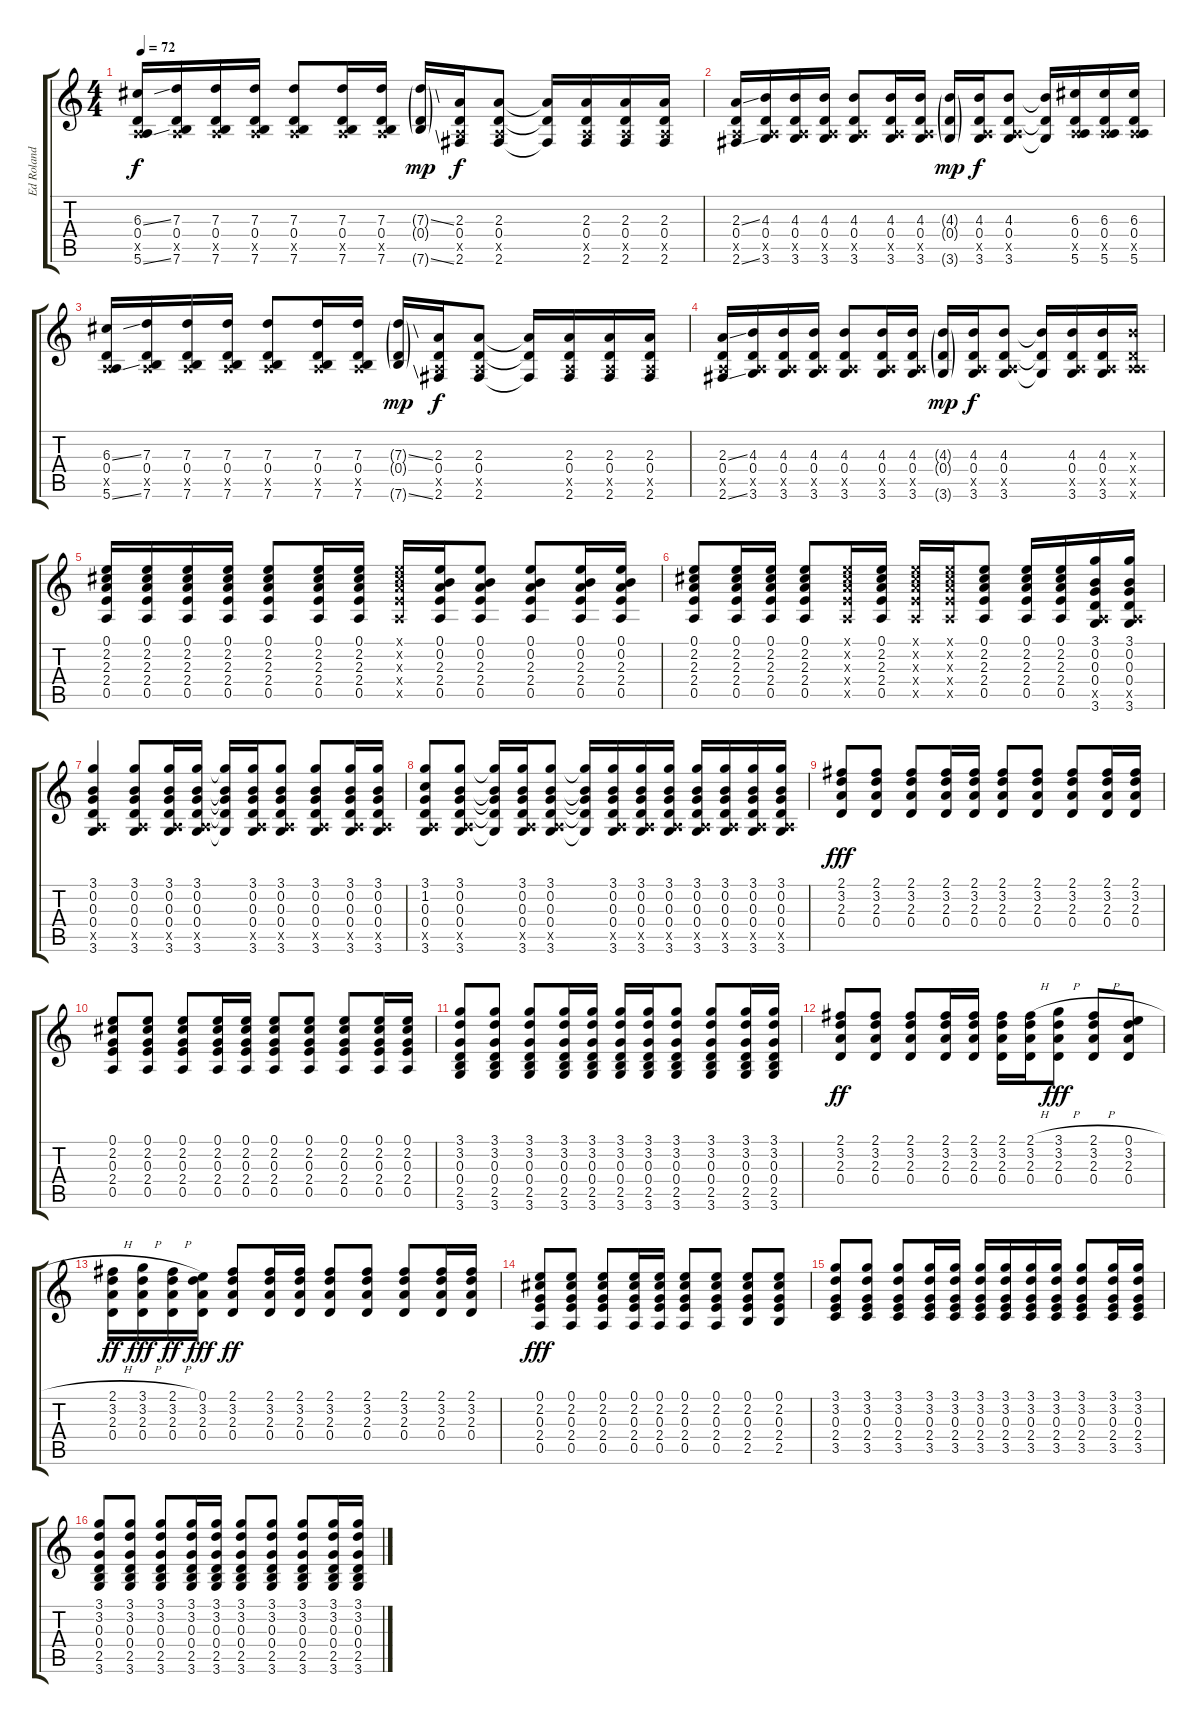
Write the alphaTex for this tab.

\track ("Ed Roland" "Ed Roland") {instrument acousticguitarsteel}
\staff {score tabs}
\tuning (E4 B3 G3 D3 A2 E2) {hide}
\ts (4 4)
\tempo 72
\clef g2
\ks c
(6.3{ss} 0.4 0.5{x} 5.6{ss}).16{dy f} (7.3 0.4 0.5{x} 7.6).16 (7.3 0.4 0.5{x} 7.6).16 (7.3 0.4 0.5{x} 7.6).16 (7.3 0.4 0.5{x} 7.6).8 (7.3 0.4 0.5{x} 7.6).16 (7.3 0.4 0.5{x} 7.6).16 (7.3{ss g} 0.4{g} 7.6{ss g}).16{dy mp} (2.3 0.4 0.5{x} 2.6).16{dy f} (2.3 0.4 0.5{x} 2.6).8 (2.3{t} 0.4{t} 2.6{t}).16 (2.3 0.4 0.5{x} 2.6).16 (2.3 0.4 0.5{x} 2.6).16 (2.3 0.4 0.5{x} 2.6).16 |
(2.3{ss} 0.4 0.5{x} 2.6{ss}).16 (4.3 0.4 0.5{x} 3.6).16 (4.3 0.4 0.5{x} 3.6).16 (4.3 0.4 0.5{x} 3.6).16 (4.3 0.4 0.5{x} 3.6).8 (4.3 0.4 0.5{x} 3.6).16 (4.3 0.4 0.5{x} 3.6).16 (4.3{g} 0.4{g} 3.6{g}).16{dy mp} (4.3 0.4 0.5{x} 3.6).16{dy f} (4.3 0.4 0.5{x} 3.6).8 (4.3{t} 0.4{t} 3.6{t}).16 (6.3 0.4 0.5{x} 5.6).16 (6.3 0.4 0.5{x} 5.6).16 (6.3 0.4 0.5{x} 5.6).16 |
(6.3{ss} 0.4 0.5{x} 5.6{ss}).16 (7.3 0.4 0.5{x} 7.6).16 (7.3 0.4 0.5{x} 7.6).16 (7.3 0.4 0.5{x} 7.6).16 (7.3 0.4 0.5{x} 7.6).8 (7.3 0.4 0.5{x} 7.6).16 (7.3 0.4 0.5{x} 7.6).16 (7.3{ss g} 0.4{g} 7.6{ss g}).16{dy mp} (2.3 0.4 0.5{x} 2.6).16{dy f} (2.3 0.4 0.5{x} 2.6).8 (2.3{t} 0.4{t} 2.6{t}).16 (2.3 0.4 0.5{x} 2.6).16 (2.3 0.4 0.5{x} 2.6).16 (2.3 0.4 0.5{x} 2.6).16 |
(2.3{ss} 0.4 0.5{x} 2.6{ss}).16 (4.3 0.4 0.5{x} 3.6).16 (4.3 0.4 0.5{x} 3.6).16 (4.3 0.4 0.5{x} 3.6).16 (4.3 0.4 0.5{x} 3.6).8 (4.3 0.4 0.5{x} 3.6).16 (4.3 0.4 0.5{x} 3.6).16 (4.3{g} 0.4{g} 3.6{g}).16{dy mp} (4.3 0.4 0.5{x} 3.6).16{dy f} (4.3 0.4 0.5{x} 3.6).8 (4.3{t} 0.4{t} 3.6{t}).16 (4.3 0.4 0.5{x} 3.6).16 (4.3 0.4 0.5{x} 3.6).16 (4.3{x} 0.4{x} 0.5{x} 5.6{x}).16 |
(0.1 2.2 2.3 2.4 0.5).16 (0.1 2.2 2.3 2.4 0.5).16 (0.1 2.2 2.3 2.4 0.5).16 (0.1 2.2 2.3 2.4 0.5).16 (0.1 2.2 2.3 2.4 0.5).8 (0.1 2.2 2.3 2.4 0.5).16 (0.1 2.2 2.3 2.4 0.5).16 (0.1{x} 2.2{x} 2.3{x} 2.4{x} 0.5{x}).16 (0.1 0.2 2.3 2.4 0.5).16 (0.1 0.2 2.3 2.4 0.5).8 (0.1 0.2 2.3 2.4 0.5).8 (0.1 0.2 2.3 2.4 0.5).16 (0.1 0.2 2.3 2.4 0.5).16 |
(0.1 2.2 2.3 2.4 0.5).8 (0.1 2.2 2.3 2.4 0.5).16 (0.1 2.2 2.3 2.4 0.5).16 (0.1 2.2 2.3 2.4 0.5).8 (0.1{x} 2.2{x} 2.3{x} 2.4{x} 0.5{x}).16 (0.1 2.2 2.3 2.4 0.5).16 (0.1{x} 2.2{x} 2.3{x} 2.4{x} 0.5{x}).16 (0.1{x} 2.2{x} 2.3{x} 2.4{x} 0.5{x}).16 (0.1 2.2 2.3 2.4 0.5).8 (0.1 2.2 2.3 2.4 0.5).16 (0.1 2.2 2.3 2.4 0.5).16 (3.1 0.2 0.3 0.4 0.5{x} 3.6).16 (3.1 0.2 0.3 0.4 0.5{x} 3.6).16 |
(3.1 0.2 0.3 0.4 0.5{x} 3.6).4 (3.1 0.2 0.3 0.4 0.5{x} 3.6).8 (3.1 0.2 0.3 0.4 0.5{x} 3.6).16 (3.1 0.2 0.3 0.4 0.5{x} 3.6).16 (3.1{t} 0.2{t} 0.3{t} 0.4{t} 3.6{t}).16 (3.1 0.2 0.3 0.4 0.5{x} 3.6).16 (3.1 0.2 0.3 0.4 0.5{x} 3.6).8 (3.1 0.2 0.3 0.4 0.5{x} 3.6).8 (3.1 0.2 0.3 0.4 0.5{x} 3.6).16 (3.1 0.2 0.3 0.4 0.5{x} 3.6).16 |
(3.1 1.2 0.3 0.4 0.5{x} 3.6).8 (3.1 0.2 0.3 0.4 0.5{x} 3.6).8 (3.1{t} 0.2{t} 0.3{t} 0.4{t} 3.6{t}).16 (3.1 0.2 0.3 0.4 0.5{x} 3.6).16 (3.1 0.2 0.3 0.4 0.5{x} 3.6).8 (3.1{t} 0.2{t} 0.3{t} 0.4{t} 3.6{t}).16 (3.1 0.2 0.3 0.4 0.5{x} 3.6).16 (3.1 0.2 0.3 0.4 0.5{x} 3.6).16 (3.1 0.2 0.3 0.4 0.5{x} 3.6).16 (3.1 0.2 0.3 0.4 0.5{x} 3.6).16 (3.1 0.2 0.3 0.4 0.5{x} 3.6).16 (3.1 0.2 0.3 0.4 0.5{x} 3.6).16 (3.1 0.2 0.3 0.4 0.5{x} 3.6).16 |
(2.1 3.2 2.3 0.4).8{dy fff} (2.1 3.2 2.3 0.4).8 (2.1 3.2 2.3 0.4).8 (2.1 3.2 2.3 0.4).16 (2.1 3.2 2.3 0.4).16 (2.1 3.2 2.3 0.4).8 (2.1 3.2 2.3 0.4).8 (2.1 3.2 2.3 0.4).8 (2.1 3.2 2.3 0.4).16 (2.1 3.2 2.3 0.4).16 |
(0.1 2.2 0.3 2.4 0.5).8 (0.1 2.2 0.3 2.4 0.5).8 (0.1 2.2 0.3 2.4 0.5).8 (0.1 2.2 0.3 2.4 0.5).16 (0.1 2.2 0.3 2.4 0.5).16 (0.1 2.2 0.3 2.4 0.5).8 (0.1 2.2 0.3 2.4 0.5).8 (0.1 2.2 0.3 2.4 0.5).8 (0.1 2.2 0.3 2.4 0.5).16 (0.1 2.2 0.3 2.4 0.5).16 |
(3.1 3.2 0.3 0.4 2.5 3.6).8 (3.1 3.2 0.3 0.4 2.5 3.6).8 (3.1 3.2 0.3 0.4 2.5 3.6).8 (3.1 3.2 0.3 0.4 2.5 3.6).16 (3.1 3.2 0.3 0.4 2.5 3.6).16 (3.1 3.2 0.3 0.4 2.5 3.6).16 (3.1 3.2 0.3 0.4 2.5 3.6).16 (3.1 3.2 0.3 0.4 2.5 3.6).8 (3.1 3.2 0.3 0.4 2.5 3.6).8 (3.1 3.2 0.3 0.4 2.5 3.6).16 (3.1 3.2 0.3 0.4 2.5 3.6).16 |
(2.1 3.2 2.3 0.4).8{dy ff} (2.1 3.2 2.3 0.4).8 (2.1 3.2 2.3 0.4).8 (2.1 3.2 2.3 0.4).16 (2.1 3.2 2.3 0.4).16 (2.1 3.2 2.3 0.4).16 (2.1{h} 3.2 2.3 0.4).16 (3.1{h} 3.2 2.3 0.4).8{dy fff} (2.1{h} 3.2 2.3 0.4).8 (0.1{h} 3.2 2.3 0.4).8 |
(2.1{h} 3.2 2.3 0.4).16{dy ff} (3.1{h} 3.2 2.3 0.4).16{dy fff} (2.1{h} 3.2 2.3 0.4).16{dy ff} (0.1 3.2 2.3 0.4).16{dy fff} (2.1 3.2 2.3 0.4).8{dy ff} (2.1 3.2 2.3 0.4).16 (2.1 3.2 2.3 0.4).16 (2.1 3.2 2.3 0.4).8 (2.1 3.2 2.3 0.4).8 (2.1 3.2 2.3 0.4).8 (2.1 3.2 2.3 0.4).16 (2.1 3.2 2.3 0.4).16 |
(0.1 2.2 0.3 2.4 0.5).8{dy fff} (0.1 2.2 0.3 2.4 0.5).8 (0.1 2.2 0.3 2.4 0.5).8 (0.1 2.2 0.3 2.4 0.5).16 (0.1 2.2 0.3 2.4 0.5).16 (0.1 2.2 0.3 2.4 0.5).8 (0.1 2.2 0.3 2.4 0.5).8 (0.1 2.2 0.3 2.4 2.5).8 (0.1 2.2 0.3 2.4 2.5).8 |
(3.1 3.2 0.3 2.4 3.5).8 (3.1 3.2 0.3 2.4 3.5).8 (3.1 3.2 0.3 2.4 3.5).8 (3.1 3.2 0.3 2.4 3.5).16 (3.1 3.2 0.3 2.4 3.5).16 (3.1 3.2 0.3 2.4 3.5).16 (3.1 3.2 0.3 2.4 3.5).16 (3.1 3.2 0.3 2.4 3.5).16 (3.1 3.2 0.3 2.4 3.5).16 (3.1 3.2 0.3 2.4 3.5).8 (3.1 3.2 0.3 2.4 3.5).16 (3.1 3.2 0.3 2.4 3.5).16 |
(3.1 3.2 0.3 0.4 2.5 3.6).8 (3.1 3.2 0.3 0.4 2.5 3.6).8 (3.1 3.2 0.3 0.4 2.5 3.6).8 (3.1 3.2 0.3 0.4 2.5 3.6).16 (3.1 3.2 0.3 0.4 2.5 3.6).16 (3.1 3.2 0.3 0.4 2.5 3.6).8 (3.1 3.2 0.3 0.4 2.5 3.6).8 (3.1 3.2 0.3 0.4 2.5 3.6).8 (3.1 3.2 0.3 0.4 2.5 3.6).16 (3.1 3.2 0.3 0.4 2.5 3.6).16
